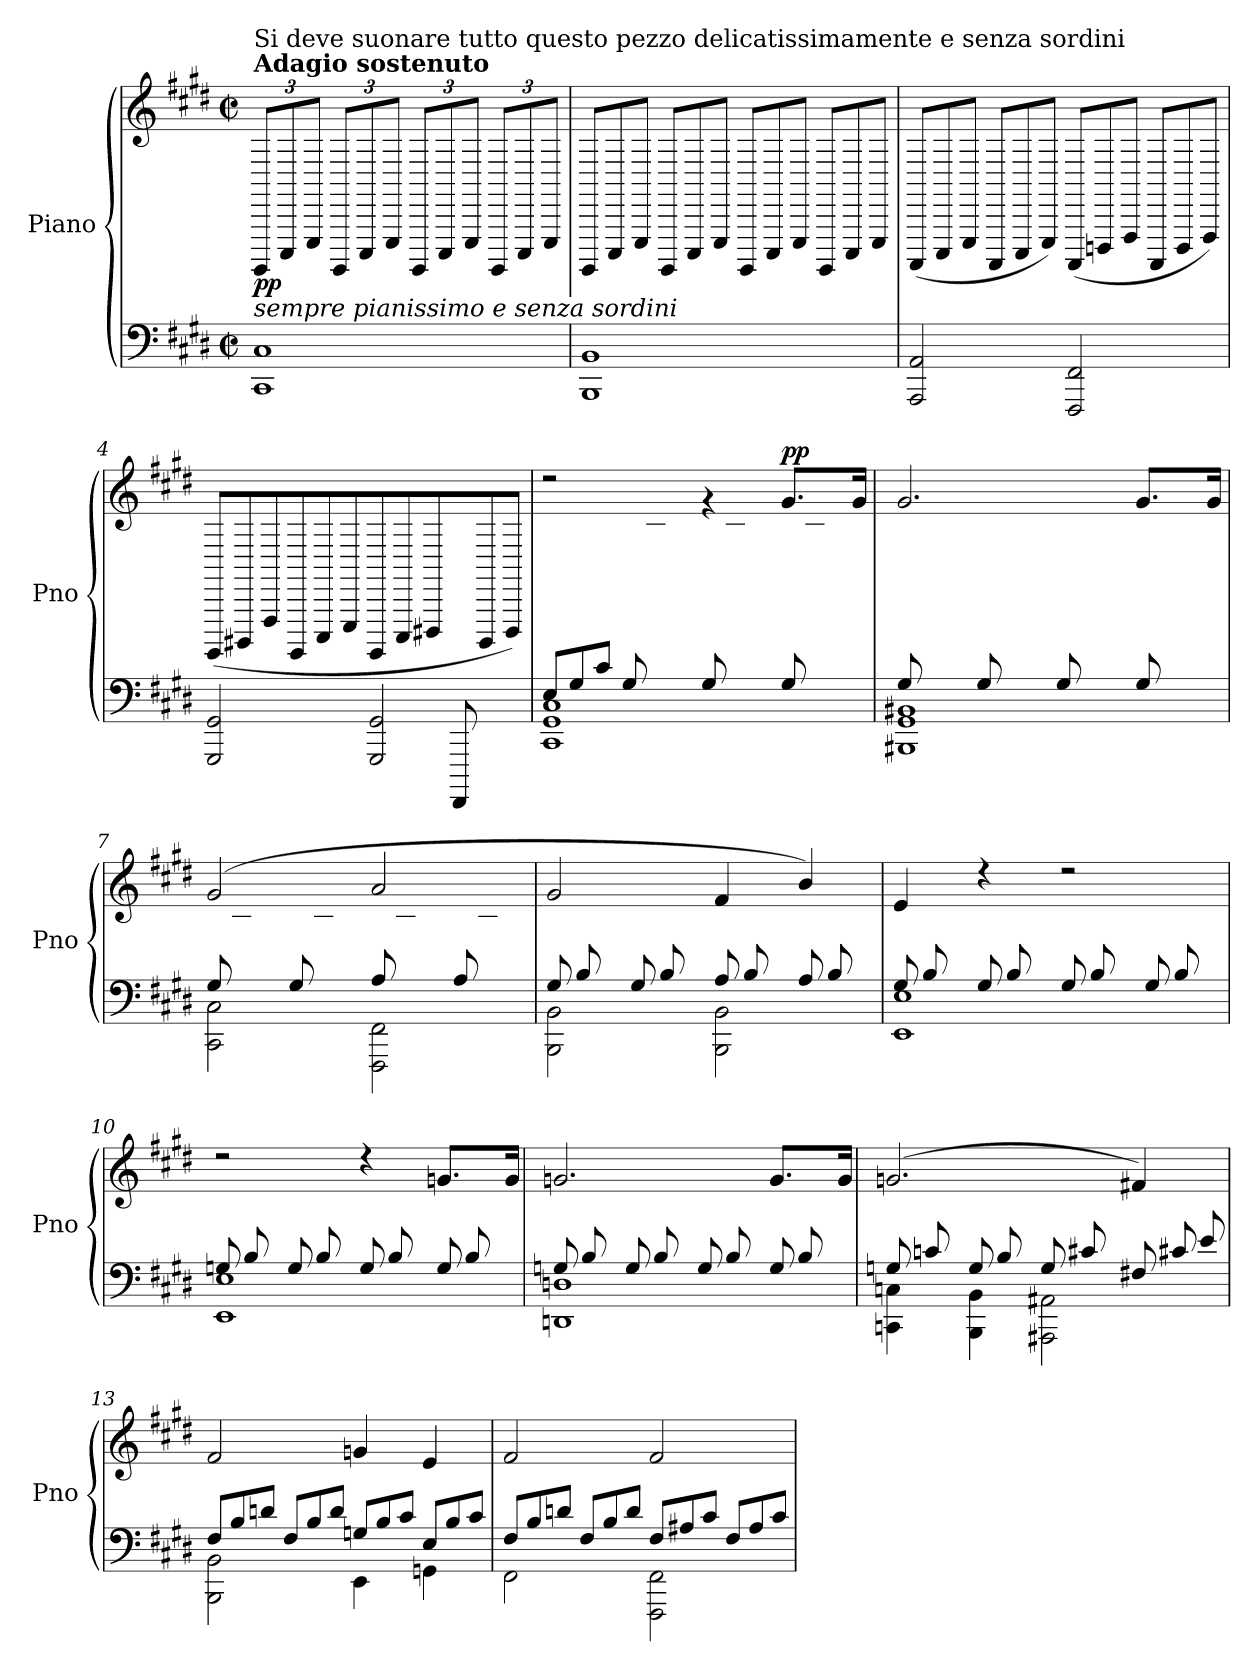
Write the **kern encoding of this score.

**kern	**kern	**dynam
*part1	*part1	*part1
*staff2	*staff1	*staff1/2
*I"Piano	*	*
*I'Pno	*	*
*clefF4	*clefG2	*
*k[f#c#g#d#]	*k[f#c#g#d#]	*
*M4/4	*M4/4	*
*met(c|)	*met(c|)	*
*	*Xbrackettup	*
=1	=1	=1
!	!LO:TX:a:B:t=Adagio sostenuto	!
!	!LO:TX:a:t=Si deve suonare tutto questo pezzo delicatissimamente e senza sordini	!
!	!LO:TX:b:i:t=sempre pianissimo e senza sordini	!
!	!	!LO:DY:b
1CC# 1C#	12GGGG#/L	pp
.	12CCC#/	.
.	12EEE/J	.
.	12GGGG#/L	.
.	12CCC#/	.
.	12EEE/J	.
.	12GGGG#/L	.
.	12CCC#/	.
.	12EEE/J	.
.	12GGGG#/L	.
.	12CCC#/	.
.	12EEE/J	.
=2	=2	=2
*	*Xtuplet	*
1BBB 1BB	12GGGG#/L	.
.	12CCC#/	.
.	12EEE/J	.
.	12GGGG#/L	.
.	12CCC#/	.
.	12EEE/J	.
.	12GGGG#/L	.
.	12CCC#/	.
.	12EEE/J	.
.	12GGGG#/L	.
.	12CCC#/	.
.	12EEE/J	.
!!LO:LB:g=z
=3	=3	=3
2AAA/ 2AA/	(<12AAAA/L	.
.	12CCC#/	.
.	12EEE/J	.
.	12AAAA/L	.
.	12CCC#/	.
.	12EEE/J)	.
2FFF#/ 2FF#/	(<12AAAA/L	.
.	12DDDn/	.
.	12FFF#/J	.
.	12AAAA/L	.
.	12DDD/	.
.	12FFF#/J)	.
=4	=4	=4
*^	*	*
2.ryy	2GGG#/ 2GG#/	(>12GGGG#/L	.
.	.	12BBBB#X/	.
.	.	12FFF#/J	.
.	.	12GGGG#/L	.
.	.	12CCC#/	.
.	.	12EEE/J	.
.	2GGG#/ 2GG#/	12GGGG#/L	.
.	.	12CCC#/	.
.	.	12DDD#X/J	.
*Xtuplet	*	*	*
12FFFF#/L	.	12ryy	.
6ryy	.	12BBBB#/	.
.	.	12DDD#/J)	.
=5	=5	=5	=5
*	*	*^	*
12E/L	1CC# 1GG# 1C#	2r	3ryy	.
12G#/	.	.	.	.
12c#/J	.	.	.	.
(>12G#/L	.	.	.	.
6ryy	.	.	12c#\	.
.	.	.	12e\J)	.
(>12G#/L	.	4rg	12ryy	.
6ryy	.	.	12c#\	.
.	.	.	12e\J)	.
!	!	!	!	!LO:DY:a
12G#/L	.	8.g#/L	12ryy	pp
6ryy	.	.	12c#\	.
.	.	.	12e\J	.
.	.	16g#/Jk	.	.
!!LO:LB:g=z	!!
=6	=6	=6	=6	=6
12G#/L	1BBB#X 1GG# 1BB#X	2.g#/	12ryy	.
6ryy	.	.	12d#\	.
.	.	.	12f#\J	.
12G#/L	.	.	12ryy	.
6ryy	.	.	12d#\	.
.	.	.	12f#\J	.
12G#/L	.	.	12ryy	.
6ryy	.	.	12d#\	.
.	.	.	12f#\J	.
12G#/L	.	8.g#/L	12ryy	.
6ryy	.	.	12d#\	.
.	.	.	12f#\J	.
.	.	16g#/Jk	.	.
=7	=7	=7	=7	=7
12G#/L	2CC#\ 2C#\	(>2g#/	12ryy	.
6ryy	.	.	12c#\	.
.	.	.	12e\J	.
12G#/L	.	.	12ryy	.
6ryy	.	.	12c#\	.
.	.	.	12e\J	.
12A/L	2FFF#\ 2FF#\	2a/	12ryy	.
6ryy	.	.	12c#\	.
.	.	.	12f#\J	.
12A/L	.	.	12ryy	.
6ryy	.	.	12c#\	.
.	.	.	12f#\J	.
=8	=8	=8	=8	=8
12G#/L	2BBB\ 2BB\	2g#/	6ryy	.
12B/	.	.	.	.
12ryy	.	.	12e\J	.
12G#/L	.	.	6ryy	.
12B/	.	.	.	.
12ryy	.	.	12e\J	.
12A/L	2BBB\ 2BB\	4f#/	6ryy	.
12B/	.	.	.	.
12ryy	.	.	12d#\J	.
12A/L	.	4b/)	6ryy	.
12B/	.	.	.	.
12ryy	.	.	12d#\J	.
=9	=9	=9	=9	=9
12G#/L	1EE 1E	4e/	6ryy	.
12B/	.	.	.	.
12ryy	.	.	12e\J	.
12G#/L	.	4r	6ryy	.
12B/	.	.	.	.
12ryy	.	.	12e\J	.
12G#/L	.	2r	6ryy	.
12B/	.	.	.	.
12ryy	.	.	12e\J	.
12G#/L	.	.	6ryy	.
12B/	.	.	.	.
12ryy	.	.	12e\J	.
!!LO:LB:g=z	!!
=10	=10	=10	=10	=10
12Gn/L	1EE 1E	2r	6ryy	.
12B/	.	.	.	.
12ryy	.	.	12e\J	.
12G/L	.	.	6ryy	.
12B/	.	.	.	.
12ryy	.	.	12e\J	.
12G/L	.	4r	6ryy	.
12B/	.	.	.	.
12ryy	.	.	12e\J	.
12G/L	.	8.gn/L	6ryy	.
12B/	.	.	.	.
12ryy	.	.	12e\J	.
.	.	16g/Jk	.	.
!!LO:PB:g=z	!!
=11	=11	=11	=11	=11
12Gn/L	1DDn 1Dn	2.gn/	6ryy	.
12B/	.	.	.	.
12ryy	.	.	12fn\J	.
12G/L	.	.	6ryy	.
12B/	.	.	.	.
12ryy	.	.	12f\J	.
12G/L	.	.	6ryy	.
12B/	.	.	.	.
12ryy	.	.	12f\J	.
12G/L	.	8.g/L	6ryy	.
12B/	.	.	.	.
12ryy	.	.	12f\J	.
.	.	16g/Jk	.	.
=12	=12	=12	=12	=12
12Gn/L	4CCn\ 4Cn\	(>2.gn/	6ryy	.
12cn/	.	.	.	.
12ryy	.	.	12e\J	.
12G/L	4BBB\ 4BB\	.	6ryy	.
12B/	.	.	.	.
12ryy	.	.	12e\J	.
12G/L	2AAA#X\ 2AA#X\	.	6ryy	.
12c#X/	.	.	.	.
12ryy	.	.	12e\J	.
12F#X/L	.	4f#X/)	4ryy	.
12c#X/	.	.	.	.
12e/J	.	.	.	.
*	*	*v	*v	*
=13	=13	=13	=13
12F#/L	2BBB\ 2BB\	2f#/	.
12B/	.	.	.
12dn/J	.	.	.
12F#/L	.	.	.
12B/	.	.	.
12d/J	.	.	.
12Gn/L	4EE\	4gn/	.
12B/	.	.	.
12c#/J	.	.	.
12E/L	4GGn\	4e/	.
12B/	.	.	.
12c#/J	.	.	.
!!LO:LB:g=z
=14	=14	=14	=14
12F#/L	2FF#\	2f#/	.
12B/	.	.	.
12dn/J	.	.	.
12F#/L	.	.	.
12B/	.	.	.
12d/J	.	.	.
12F#/L	2FFF#\ 2FF#\	2f#/	.
12A#X/	.	.	.
12c#/J	.	.	.
12F#/L	.	.	.
12A#/	.	.	.
12c#/J	.	.	.
*v	*v	*	*
=	=	=
*-	*-	*-
